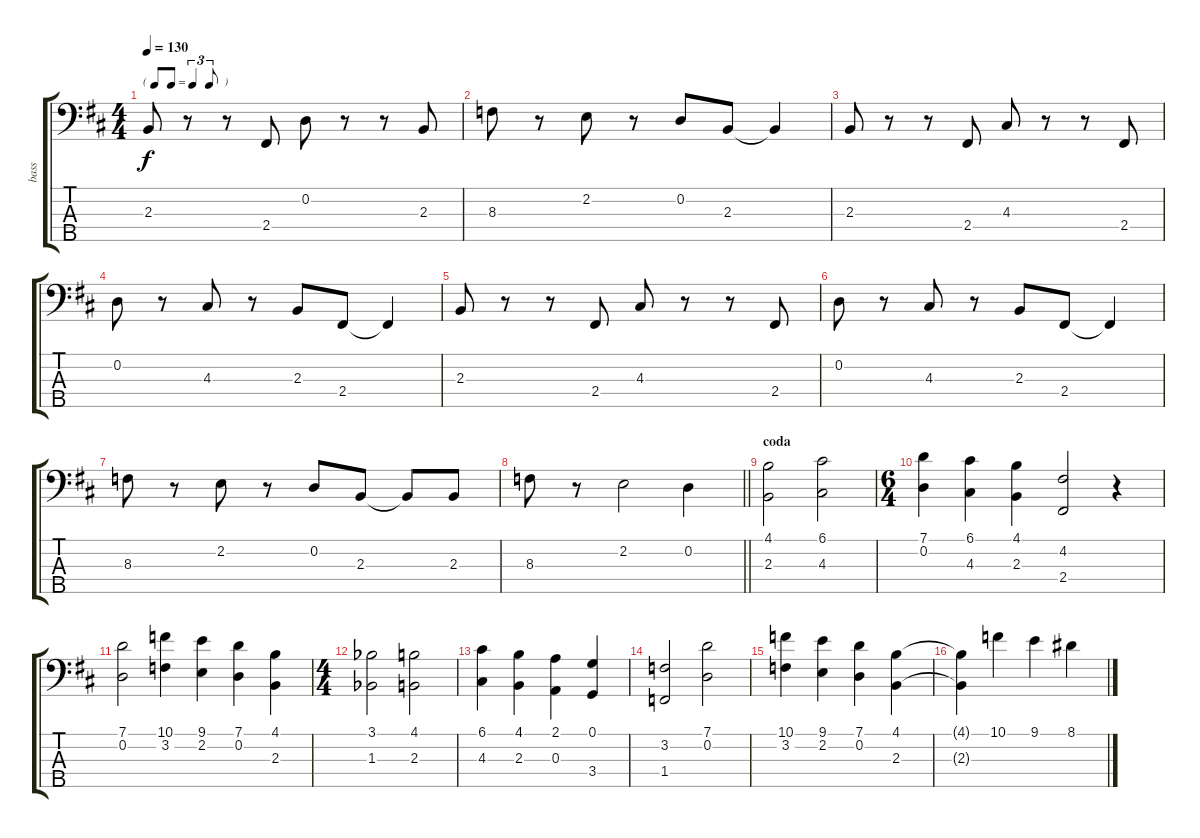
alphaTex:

\track ("bass" "bass") {instrument acousticbass}
\staff {score tabs}
\tuning (G2 D2 A1 E1 B0) {hide}
\ts (4 4)
\tf triplet8th
\tempo 130
\clef f4
\ks d
2.3.8{dy f} r.8 r.8 2.4.8 0.2.8 r.8 r.8 2.3.8 |
8.3.8 r.8 2.2.8 r.8 0.2.8 2.3.8 2.3{t}.4 |
2.3.8 r.8 r.8 2.4.8 4.3.8 r.8 r.8 2.4.8 |
0.2.8 r.8 4.3.8 r.8 2.3.8 2.4.8 2.4{t}.4 |
2.3.8 r.8 r.8 2.4.8 4.3.8 r.8 r.8 2.4.8 |
0.2.8 r.8 4.3.8 r.8 2.3.8 2.4.8 2.4{t}.4 |
8.3.8 r.8 2.2.8 r.8 0.2.8 2.3.8 2.3{t}.8 2.3.8 |
\barLineRight lightlight
8.3.8 r.8 2.2.2 0.2.4 |
\section ("" "coda")
(4.1 2.3).2 (6.1 4.3).2 |
\ts (6 4)
(7.1 0.2).4 (6.1 4.3).4 (4.1 2.3).4 (4.2 2.4).2 r.4 |
(7.1 0.2).2 (10.1 3.2).4 (9.1 2.2).4 (7.1 0.2).4 (4.1 2.3).4 |
\ts (4 4)
(3.1{acc b} 1.3{acc b}).2 (4.1 2.3).2 |
(6.1 4.3).4 (4.1 2.3).4 (2.1 0.3).4 (0.1 3.4).4 |
(3.2 1.4).2 (7.1 0.2).2 |
(10.1 3.2).4 (9.1 2.2).4 (7.1 0.2).4 (4.1 2.3).4 |
(4.1{t} 2.3{t}).4 10.1.4 9.1.4 8.1.4
